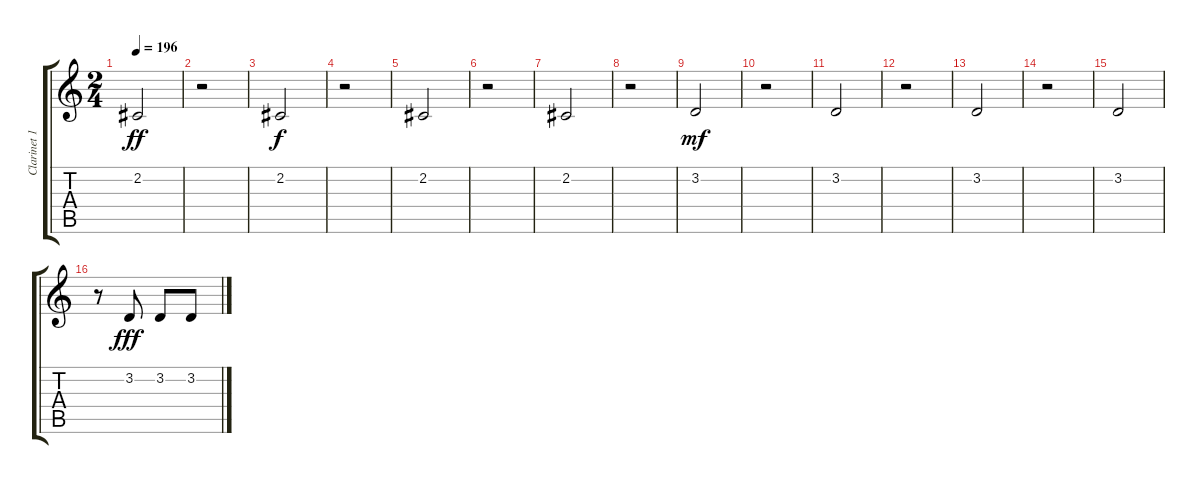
\track ("Clarinet 1" "Clarinet 1") {instrument clarinet}
\staff {score tabs}
\tuning (E4 B3 G3 D3 A2 E2) {hide}
\ts (2 4)
\tempo 196
\clef g2
\ks c
2.2.2{dy ff} |
r.2 |
2.2.2{dy f} |
r.2 |
2.2.2 |
r.2 |
2.2.2 |
r.2 |
3.2.2{dy mf} |
r.2 |
3.2.2 |
r.2 |
3.2.2 |
r.2 |
3.2.2 |
r.8 3.2.8{dy fff} 3.2.8 3.2.8
